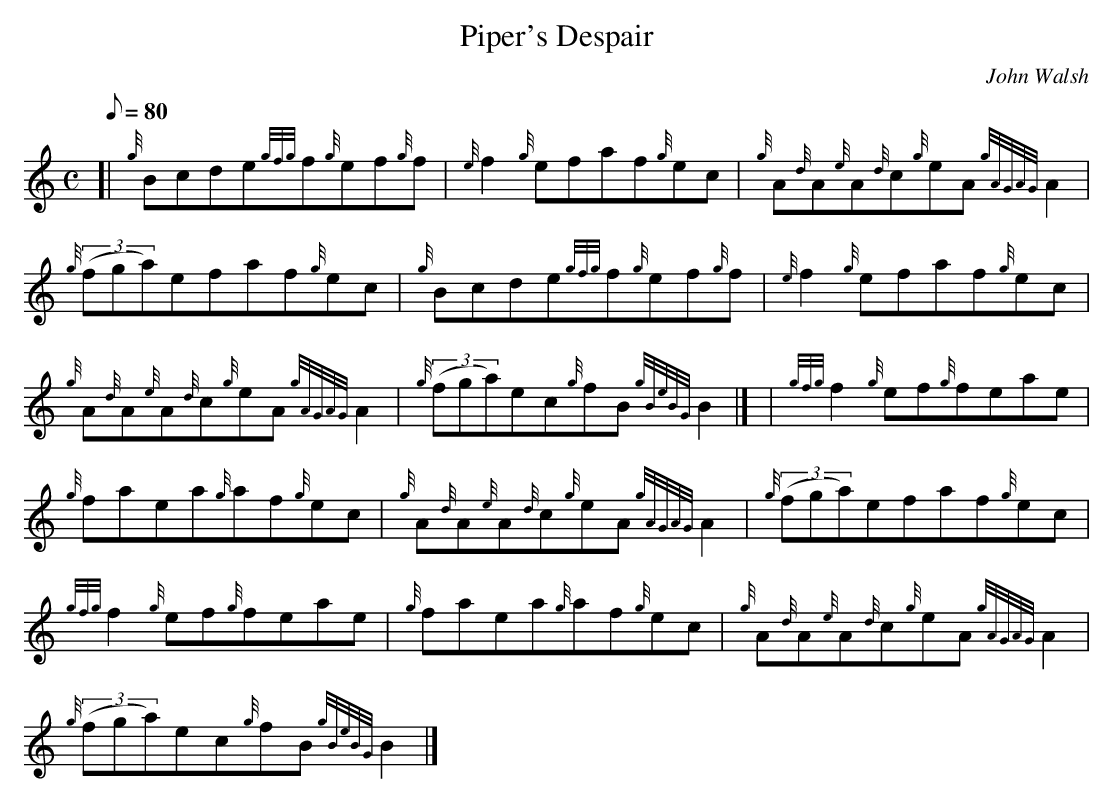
X:1
T:Piper's Despair
M:C
L:1/8
Q:80
C:John Walsh
K:HP
[| {g}Bcde{gfg}f{g}ef{g}f | \
{e}f2{g}efaf{g}ec | \
{g}A{d}A{e}A{d}c{g}eA{gAGAG}A2 |
{g}((3fga)efaf{g}ec | \
{g}Bcde{gfg}f{g}ef{g}f | \
{e}f2{g}efaf{g}ec |
{g}A{d}A{e}A{d}c{g}eA{gAGAG}A2 | \
{g}((3fga)ec{g}fB{gBeBG}B2|] [ | \
{gfg}f2{g}ef{g}feae |
{g}faea{g}af{g}ec | \
{g}A{d}A{e}A{d}c{g}eA{gAGAG}A2 | \
{g}((3fga)efaf{g}ec |
{gfg}f2{g}ef{g}feae | \
{g}faea{g}af{g}ec | \
{g}A{d}A{e}A{d}c{g}eA{gAGAG}A2 |
{g}((3fga)ec{g}fB{gBeBG}B2|]
